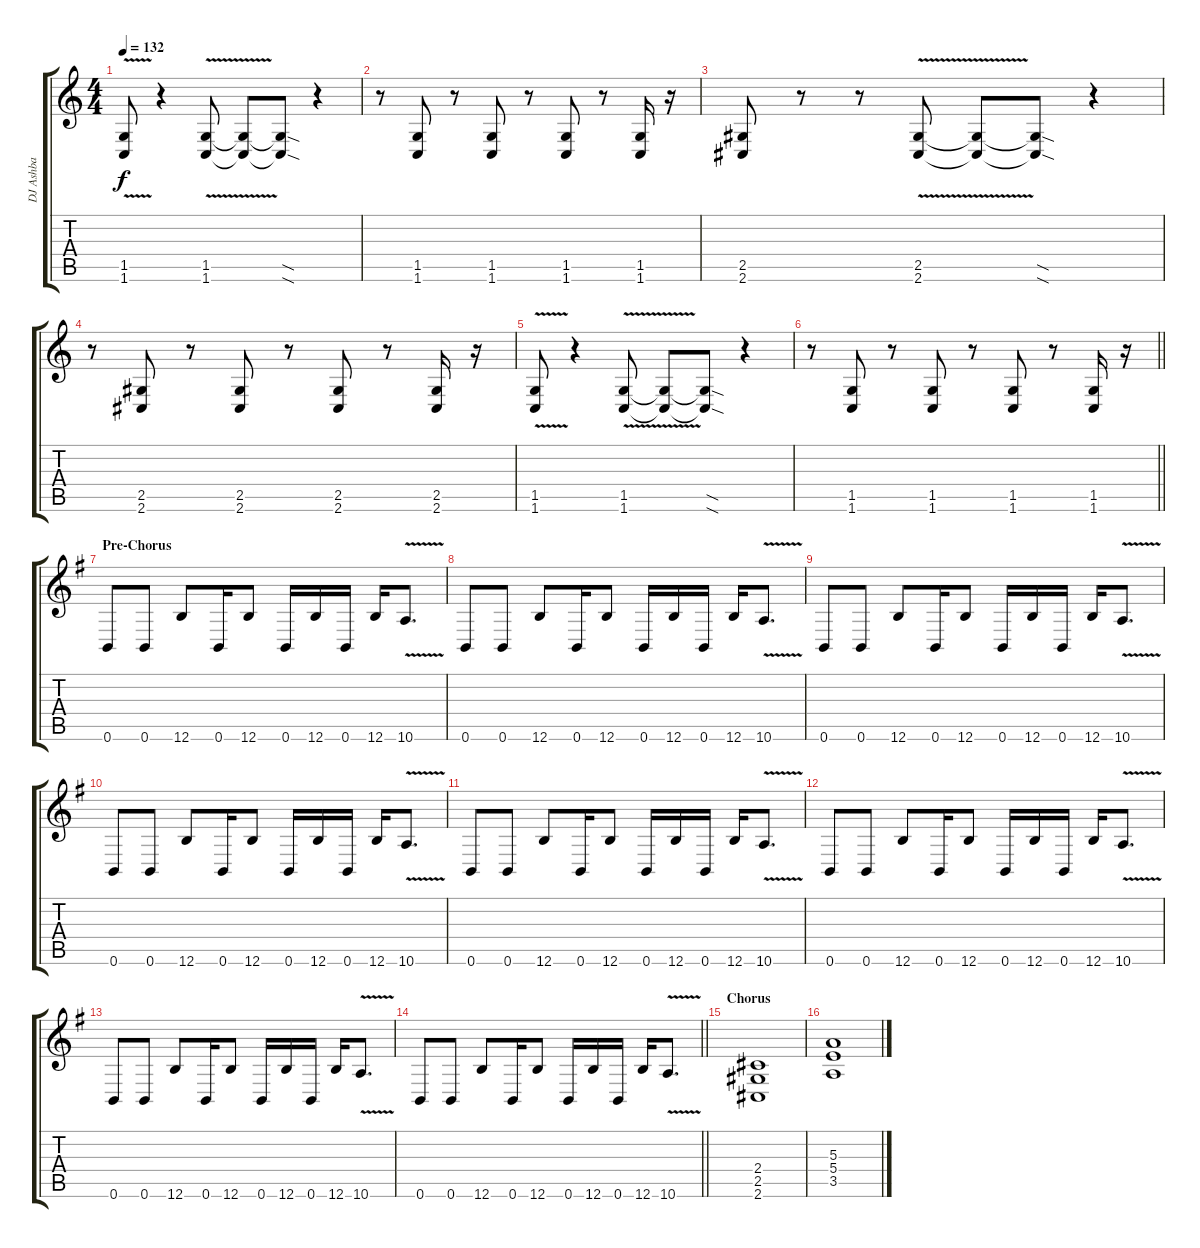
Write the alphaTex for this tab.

\track ("DJ Ashba" "DJ Ashba") {instrument distortionguitar}
\staff {score tabs}
\tuning (Db4 Ab3 E3 B2 Gb2 B1) {hide}
\ts (4 4)
\tempo 132
\clef g2
\ks c
(1.5 1.6{v}).8{dy f} r.4 (1.5 1.6{v}).8 (1.5{t} 1.6{t}).8 (1.5{sod t} 1.6{sod t}).8 r.4 |
r.8 (1.5 1.6).8 r.8 (1.5 1.6).8 r.8 (1.5 1.6).8 r.8 (1.5 1.6).16 r.16 |
(2.5 2.6).8 r.8 r.8 (2.5{v} 2.6).8 (2.5{t} 2.6{t}).8 (2.5{sod t} 2.6{sod t}).8 r.4 |
r.8 (2.5 2.6).8 r.8 (2.5 2.6).8 r.8 (2.5 2.6).8 r.8 (2.5 2.6).16 r.16 |
(1.5 1.6{v}).8 r.4 (1.5 1.6{v}).8 (1.5{t} 1.6{t}).8 (1.5{sod t} 1.6{sod t}).8 r.4 |
\barLineRight lightlight
r.8 (1.5 1.6).8 r.8 (1.5 1.6).8 r.8 (1.5 1.6).8 r.8 (1.5 1.6).16 r.16 |
\section ("" "Pre-Chorus")
\ks g
0.6.8 0.6.8 12.6.8 0.6.16 12.6.8 0.6.16 12.6.16 0.6.16 12.6.16 10.6{v}.8{d} |
0.6.8 0.6.8 12.6.8 0.6.16 12.6.8 0.6.16 12.6.16 0.6.16 12.6.16 10.6{v}.8{d} |
0.6.8 0.6.8 12.6.8 0.6.16 12.6.8 0.6.16 12.6.16 0.6.16 12.6.16 10.6{v}.8{d} |
0.6.8 0.6.8 12.6.8 0.6.16 12.6.8 0.6.16 12.6.16 0.6.16 12.6.16 10.6{v}.8{d} |
0.6.8 0.6.8 12.6.8 0.6.16 12.6.8 0.6.16 12.6.16 0.6.16 12.6.16 10.6{v}.8{d} |
0.6.8 0.6.8 12.6.8 0.6.16 12.6.8 0.6.16 12.6.16 0.6.16 12.6.16 10.6{v}.8{d} |
0.6.8 0.6.8 12.6.8 0.6.16 12.6.8 0.6.16 12.6.16 0.6.16 12.6.16 10.6{v}.8{d} |
\barLineRight lightlight
0.6.8 0.6.8 12.6.8 0.6.16 12.6.8 0.6.16 12.6.16 0.6.16 12.6.16 10.6{v}.8{d} |
\section ("" "Chorus")
(2.4 2.5 2.6).1 |
(5.3 5.4 3.5).1
